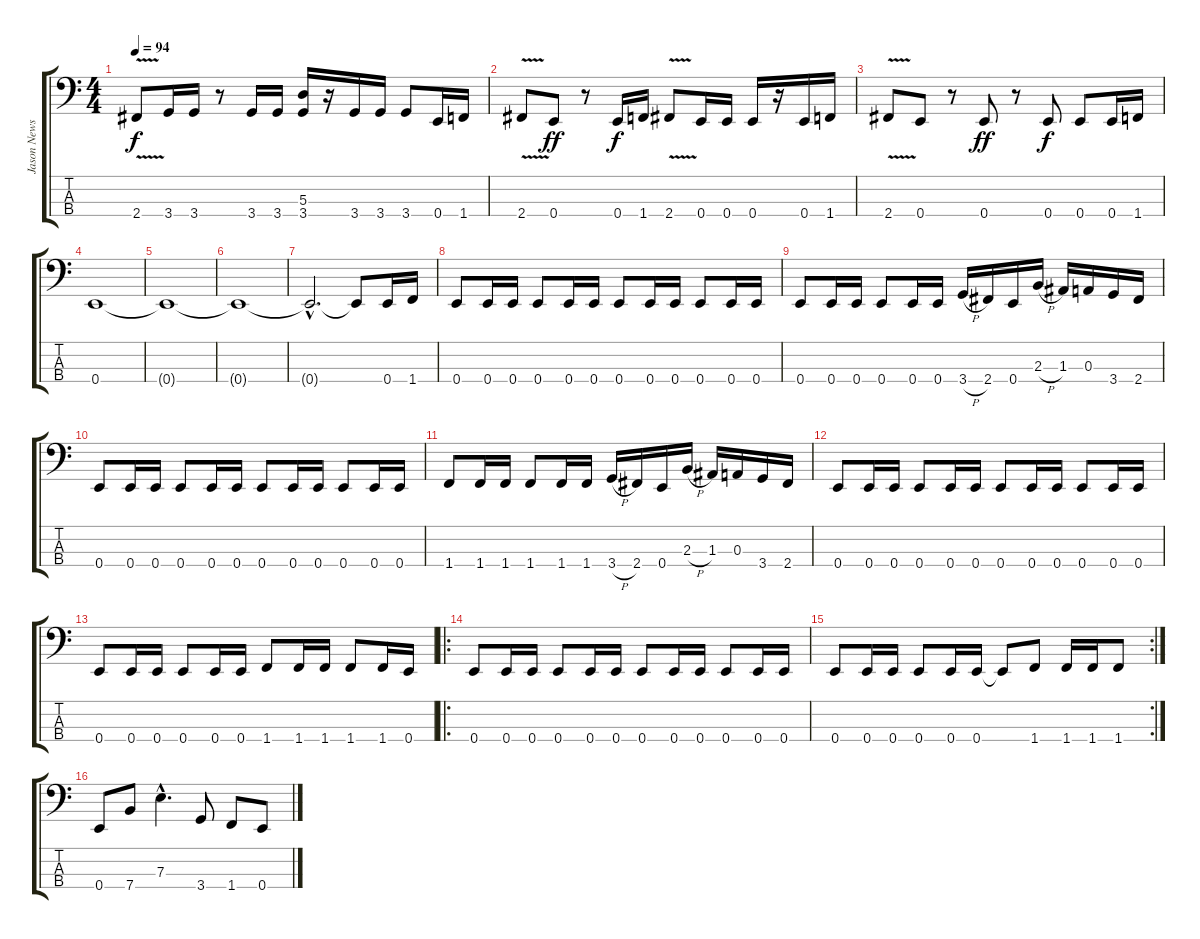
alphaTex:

\track ("Jason Newsted" "Jason News") {instrument electricbasspick}
\staff {score tabs}
\tuning (G2 D2 A1 E1) {hide}
\ts (4 4)
\tempo 94
\clef f4
\ks c
2.4{v}.8{dy f} 3.4.16 3.4.16 r.8 3.4.16 3.4.16 (5.3 3.4).16 r.16 3.4.16 3.4.16 3.4.8 0.4.16 1.4.16 |
2.4{v}.8 0.4.8{dy ff} r.8 0.4.16{dy f} 1.4.16 2.4{v}.8 0.4.16 0.4.16 0.4.16 r.16 0.4.16 1.4.16 |
2.4{v}.8 0.4.8 r.8 0.4.8{dy ff} r.8 0.4.8{dy f} 0.4.8 0.4.16 1.4.16 |
0.4.1 |
0.4{t}.1 |
0.4{t}.1 |
0.4{hac t}.2{d} 0.4{t}.8 0.4.16 1.4.16 |
0.4.8{volume 10} 0.4.16 0.4.16 0.4.8 0.4.16 0.4.16 0.4.8 0.4.16 0.4.16 0.4.8 0.4.16 0.4.16 |
0.4.8 0.4.16 0.4.16 0.4.8 0.4.16 0.4.16 3.4{h}.16 2.4.16 0.4.16 2.3{h}.16 1.3.16 0.3.16 3.4.16 2.4.16 |
0.4.8 0.4.16 0.4.16 0.4.8 0.4.16 0.4.16 0.4.8 0.4.16 0.4.16 0.4.8 0.4.16 0.4.16 |
1.4.8 1.4.16 1.4.16 1.4.8 1.4.16 1.4.16 3.4{h}.16 2.4.16 0.4.16 2.3{h}.16 1.3.16 0.3.16 3.4.16 2.4.16 |
0.4.8 0.4.16 0.4.16 0.4.8 0.4.16 0.4.16 0.4.8 0.4.16 0.4.16 0.4.8 0.4.16 0.4.16 |
0.4.8 0.4.16 0.4.16 0.4.8 0.4.16 0.4.16 1.4.8 1.4.16 1.4.16 1.4.8 1.4.16 0.4.16 |
\ro
0.4.8 0.4.16 0.4.16 0.4.8 0.4.16 0.4.16 0.4.8 0.4.16 0.4.16 0.4.8 0.4.16 0.4.16 |
\rc 2
0.4.8 0.4.16 0.4.16 0.4.8 0.4.16 0.4.16 0.4{t}.8 1.4.8 1.4.16 1.4.16 1.4.8 |
0.4.8{volume 15} 7.4.8 7.3{hac}.4{d} 3.4.8 1.4.8 0.4.8
